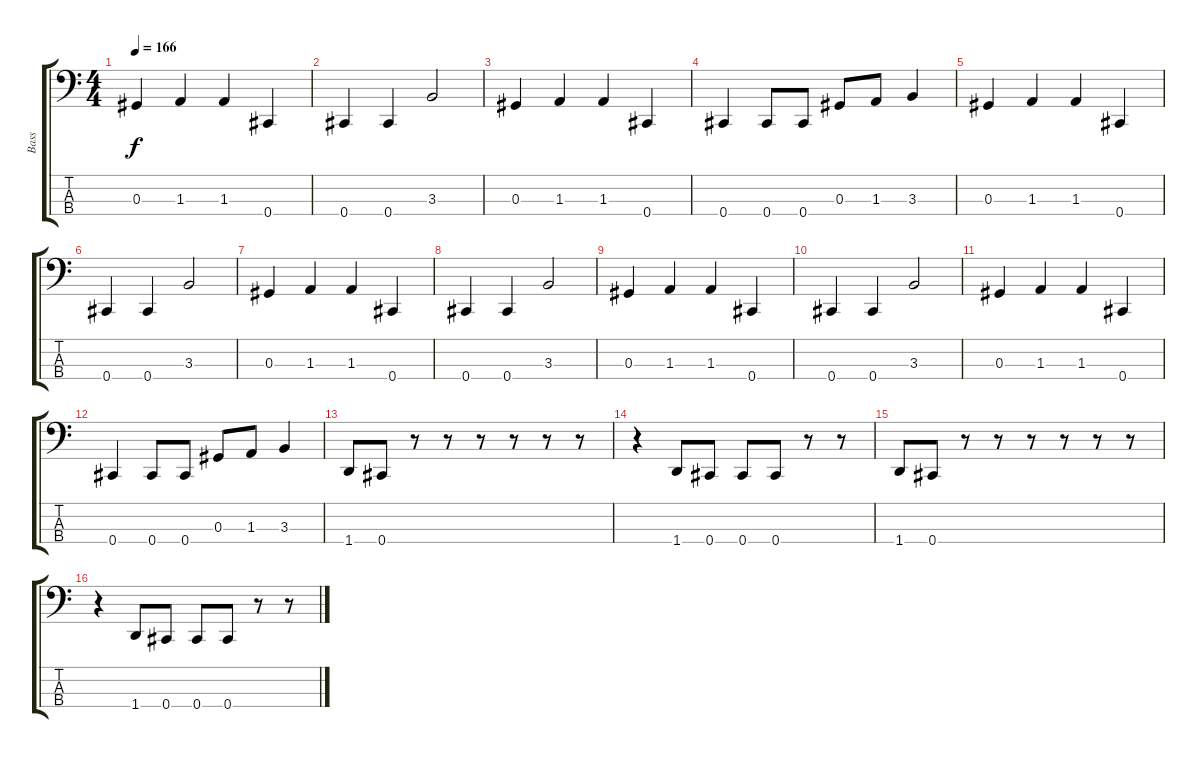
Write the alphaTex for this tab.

\track ("Bass" "Bass") {instrument electricbasspick}
\staff {score tabs}
\tuning (Gb2 Db2 Ab1 Db1) {hide}
\ts (4 4)
\tempo 166
\clef f4
\ks c
0.3.4{dy f} 1.3.4 1.3.4 0.4.4 |
0.4.4 0.4.4 3.3.2 |
0.3.4 1.3.4 1.3.4 0.4.4 |
0.4.4 0.4.8 0.4.8 0.3.8 1.3.8 3.3.4 |
0.3.4 1.3.4 1.3.4 0.4.4 |
0.4.4 0.4.4 3.3.2 |
0.3.4 1.3.4 1.3.4 0.4.4 |
0.4.4 0.4.4 3.3.2 |
0.3.4 1.3.4 1.3.4 0.4.4 |
0.4.4 0.4.4 3.3.2 |
0.3.4 1.3.4 1.3.4 0.4.4 |
0.4.4 0.4.8 0.4.8 0.3.8 1.3.8 3.3.4 |
1.4.8 0.4.8 r.8 r.8 r.8 r.8 r.8 r.8 |
r.4 1.4.8 0.4.8 0.4.8 0.4.8 r.8 r.8 |
1.4.8 0.4.8 r.8 r.8 r.8 r.8 r.8 r.8 |
r.4 1.4.8 0.4.8 0.4.8 0.4.8 r.8 r.8
